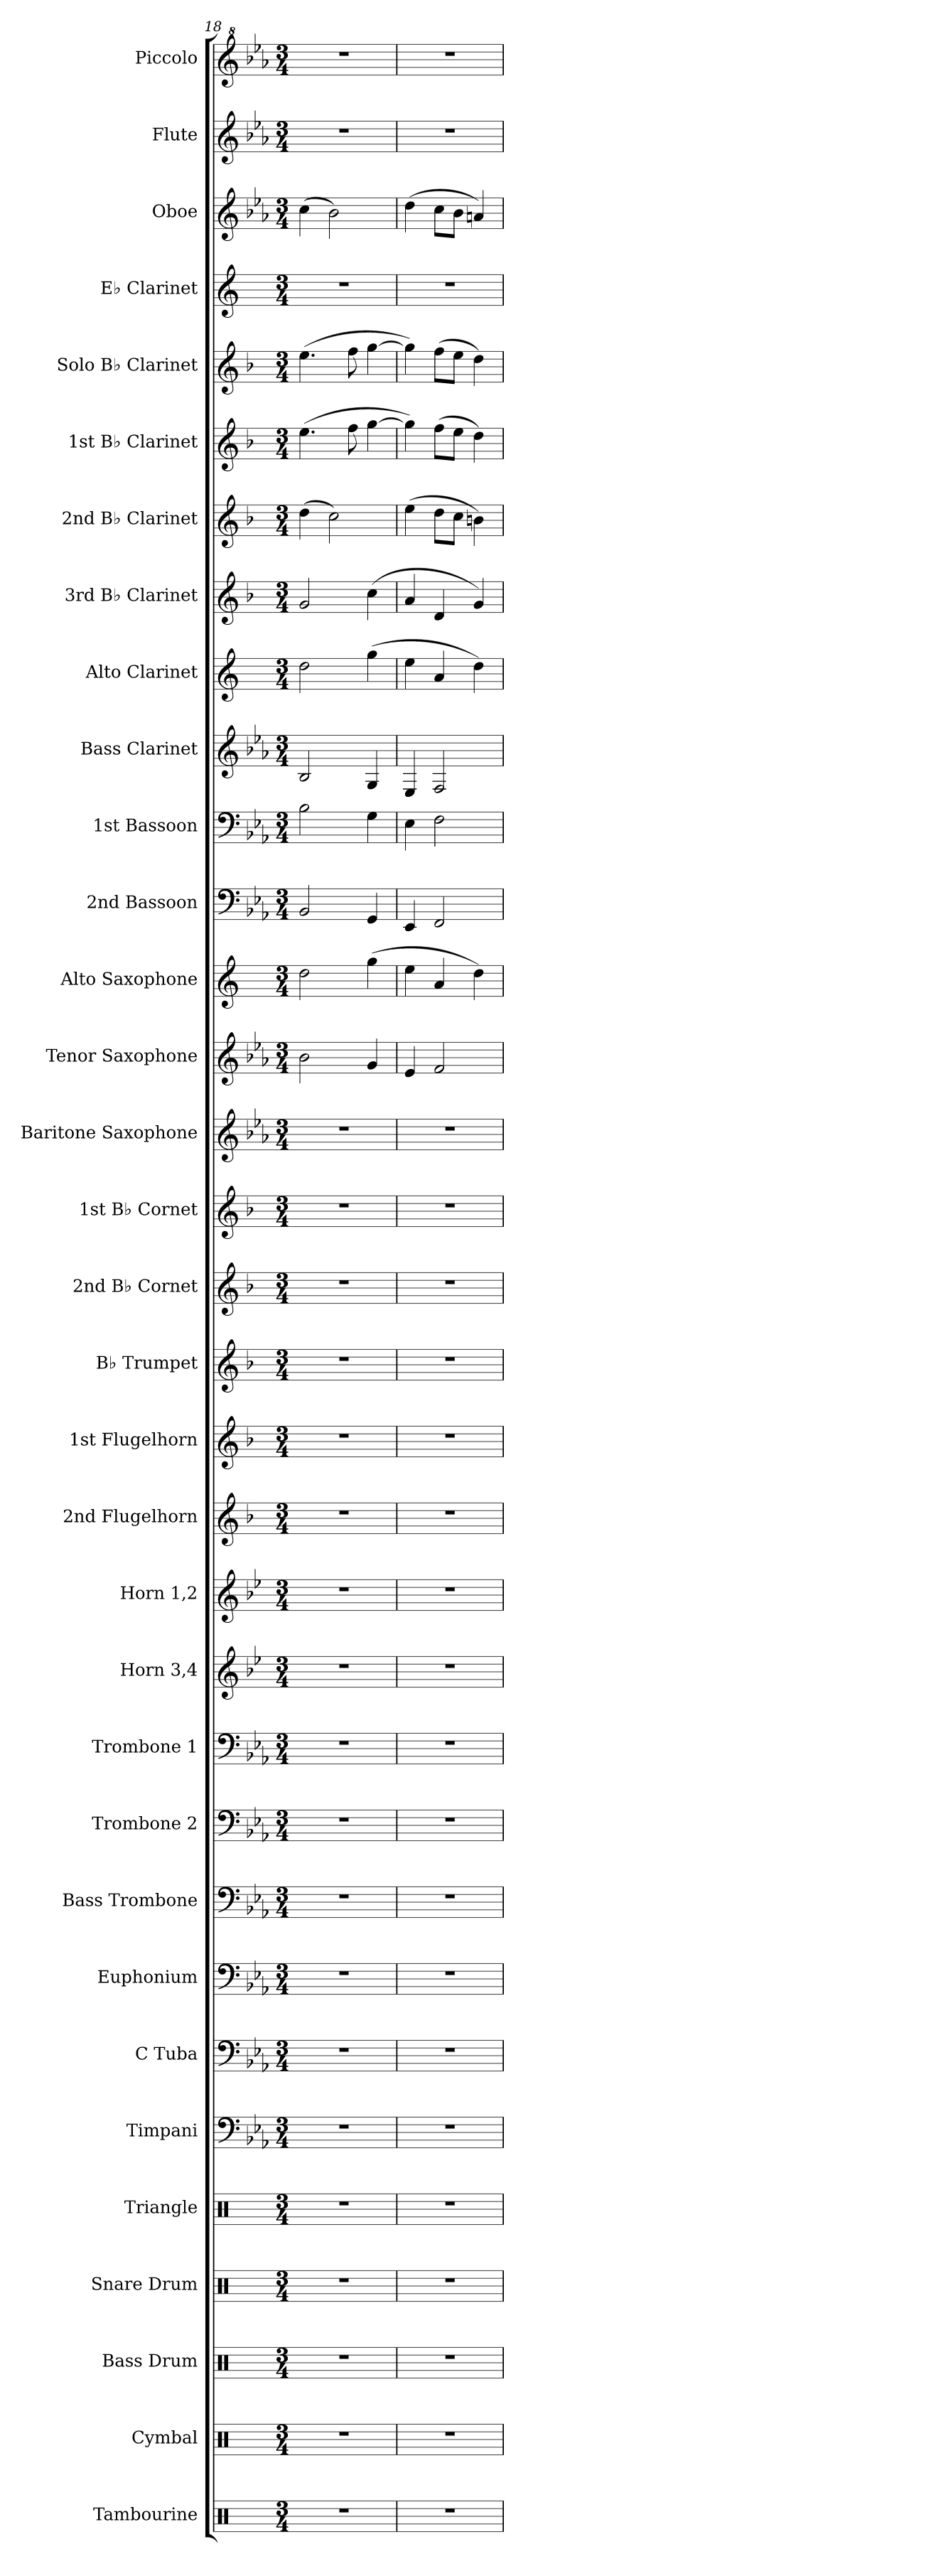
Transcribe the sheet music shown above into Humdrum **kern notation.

**kern	**kern	**kern	**kern	**kern	**kern	**kern	**kern	**kern	**kern	**kern	**kern	**kern	**kern	**kern	**kern	**kern	**kern	**kern	**kern	**kern	**kern	**kern	**kern	**kern	**kern	**kern	**kern	**kern	**kern	**kern	**kern	**kern
*part33	*part32	*part31	*part30	*part29	*part28	*part27	*part26	*part25	*part24	*part23	*part22	*part21	*part20	*part19	*part18	*part17	*part16	*part15	*part14	*part13	*part12	*part11	*part10	*part9	*part8	*part7	*part6	*part5	*part4	*part3	*part2	*part1
*staff33	*staff32	*staff31	*staff30	*staff29	*staff28	*staff27	*staff26	*staff25	*staff24	*staff23	*staff22	*staff21	*staff20	*staff19	*staff18	*staff17	*staff16	*staff15	*staff14	*staff13	*staff12	*staff11	*staff10	*staff9	*staff8	*staff7	*staff6	*staff5	*staff4	*staff3	*staff2	*staff1
*I"Tambourine	*I"Cymbal	*I"Bass Drum	*I"Snare Drum	*I"Triangle	*I"Timpani	*I"C Tuba	*I"Euphonium	*I"Bass Trombone	*I"Trombone 2	*I"Trombone 1	*I"Horn 3,4	*I"Horn 1,2	*I"2nd Flugelhorn	*I"1st Flugelhorn	*I"B♭ Trumpet	*I"2nd B♭ Cornet	*I"1st B♭ Cornet	*I"Baritone Saxophone	*I"Tenor Saxophone	*I"Alto Saxophone	*I"2nd Bassoon	*I"1st Bassoon	*I"Bass Clarinet	*I"Alto Clarinet	*I"3rd B♭ Clarinet	*I"2nd B♭ Clarinet	*I"1st B♭ Clarinet	*I"Solo B♭ Clarinet	*I"E♭ Clarinet	*I"Oboe	*I"Flute	*I"Piccolo
*I'Tamb.	*I'Cym.	*I'B. Dr.	*I'Sn. Dr.	*I'Trgl.	*I'Timp.	*I'C Tu.	*I'Eu.	*I'B. Trb.	*I'Trb. 2	*I'Trb. 1	*I'Hn. 3,4	*I'Hn. 1,2	*I'2nd Flghn.	*I'1st Flghn.	*I'B♭ Tpt.	*I'2nd B♭ Cnt.	*I'1st B♭ Cnt.	*I'Bar. Sax.	*I'T. Sax.	*I'A. Sax.	*I'2nd Bsn.	*I'1st Bsn.	*I'B. Cl.	*I'A. Cl.	*I'3rd B♭ Cl.	*I'2nd B♭ Cl.	*I'1st B♭ Cl.	*I'Solo B♭ Cl.	*I'E♭ Cl.	*I'Ob.	*I'Fl.	*I'Picc.
*clefX	*clefX	*clefX	*clefX	*clefX	*clefF4	*clefF4	*clefF4	*clefF4	*clefF4	*clefF4	*clefG2	*clefG2	*clefG2	*clefG2	*clefG2	*clefG2	*clefG2	*clefG2	*clefG2	*clefG2	*clefF4	*clefF4	*clefG2	*clefG2	*clefG2	*clefG2	*clefG2	*clefG2	*clefG2	*clefG2	*clefG2	*clefG^2
*	*	*	*	*	*	*	*	*	*	*	*ITrd4c7	*ITrd4c7	*ITrd1c2	*ITrd1c2	*ITrd1c2	*ITrd1c2	*ITrd1c2	*ITrd12c21	*ITrd8c14	*ITrd5c9	*	*	*ITrd8c14	*ITrd5c9	*ITrd1c2	*ITrd1c2	*ITrd1c2	*ITrd1c2	*ITrd-2c-3	*	*	*ITrd-7c-12
*k[]	*k[]	*k[]	*k[]	*k[]	*k[b-e-a-]	*k[b-e-a-]	*k[b-e-a-]	*k[b-e-a-]	*k[b-e-a-]	*k[b-e-a-]	*k[b-e-a-]	*k[b-e-a-]	*k[b-e-a-]	*k[b-e-a-]	*k[b-e-a-]	*k[b-e-a-]	*k[b-e-a-]	*k[b-e-a-]	*k[b-e-a-]	*k[b-e-a-]	*k[b-e-a-]	*k[b-e-a-]	*k[b-e-a-]	*k[b-e-a-]	*k[b-e-a-]	*k[b-e-a-]	*k[b-e-a-]	*k[b-e-a-]	*k[b-e-a-]	*k[b-e-a-]	*k[b-e-a-]	*k[b-e-a-]
*C:	*C:	*C:	*C:	*C:	*E-:	*E-:	*E-:	*E-:	*E-:	*E-:	*E-:	*E-:	*E-:	*E-:	*E-:	*E-:	*E-:	*E-:	*E-:	*E-:	*E-:	*E-:	*E-:	*E-:	*E-:	*E-:	*E-:	*E-:	*E-:	*E-:	*E-:	*E-:
*M3/4	*M3/4	*M3/4	*M3/4	*M3/4	*M3/4	*M3/4	*M3/4	*M3/4	*M3/4	*M3/4	*M3/4	*M3/4	*M3/4	*M3/4	*M3/4	*M3/4	*M3/4	*M3/4	*M3/4	*M3/4	*M3/4	*M3/4	*M3/4	*M3/4	*M3/4	*M3/4	*M3/4	*M3/4	*M3/4	*M3/4	*M3/4	*M3/4
=18	=18	=18	=18	=18	=18	=18	=18	=18	=18	=18	=18	=18	=18	=18	=18	=18	=18	=18	=18	=18	=18	=18	=18	=18	=18	=18	=18	=18	=18	=18	=18	=18
2.r	2.r	2.r	2.r	2.r	2.r	2.r	2.r	2.r	2.r	2.r	2.r	2.r	2.r	2.r	2.r	2.r	2.r	2.r	2B-\	2f\	2BB-/	2B-\	2BB-/	2f\	2f/	(4cc\	(4.dd\	(4.dd\	2.r	(4cc\	2.r	2.r
.	.	.	.	.	.	.	.	.	.	.	.	.	.	.	.	.	.	.	.	.	.	.	.	.	.	2b-\)	.	.	.	2b-\)	.	.
.	.	.	.	.	.	.	.	.	.	.	.	.	.	.	.	.	.	.	.	.	.	.	.	.	.	.	8ee-\	8ee-\	.	.	.	.
.	.	.	.	.	.	.	.	.	.	.	.	.	.	.	.	.	.	.	4G/	(4b-\	4GG/	4G\	4GG/	(4b-\	(4b-\	.	[4ff\	[4ff\	.	.	.	.
=19	=19	=19	=19	=19	=19	=19	=19	=19	=19	=19	=19	=19	=19	=19	=19	=19	=19	=19	=19	=19	=19	=19	=19	=19	=19	=19	=19	=19	=19	=19	=19	=19
2.r	2.r	2.r	2.r	2.r	2.r	2.r	2.r	2.r	2.r	2.r	2.r	2.r	2.r	2.r	2.r	2.r	2.r	2.r	4E-/	4g\	4EE-/	4E-\	4EE-/	4g\	4g/	(4dd\	4ff\])	4ff\])	2.r	(4dd\	2.r	2.r
.	.	.	.	.	.	.	.	.	.	.	.	.	.	.	.	.	.	.	2F/	4c/	2FF/	2F\	2FF/	4c/	4c/	8cc\L	(8ee-\L	(8ee-\L	.	8cc\L	.	.
.	.	.	.	.	.	.	.	.	.	.	.	.	.	.	.	.	.	.	.	.	.	.	.	.	.	8b-\J	8dd\J	8dd\J	.	8b-\J	.	.
.	.	.	.	.	.	.	.	.	.	.	.	.	.	.	.	.	.	.	.	4f\)	.	.	.	4f\)	4f/)	4an\)	4cc\)	4cc\)	.	4an/)	.	.
=	=	=	=	=	=	=	=	=	=	=	=	=	=	=	=	=	=	=	=	=	=	=	=	=	=	=	=	=	=	=	=	=
*-	*-	*-	*-	*-	*-	*-	*-	*-	*-	*-	*-	*-	*-	*-	*-	*-	*-	*-	*-	*-	*-	*-	*-	*-	*-	*-	*-	*-	*-	*-	*-	*-
